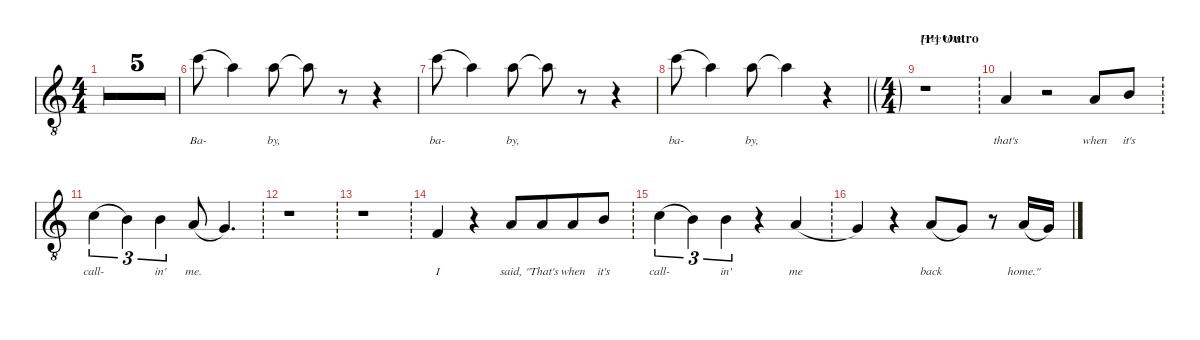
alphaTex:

\hideDynamics
\bracketExtendMode nobrackets
\singleTrackTrackNamePolicy hidden
\multiTrackTrackNamePolicy hidden
\firstSystemTrackNameMode fullname
\firstSystemTrackNameOrientation horizontal
\otherSystemsTrackNameOrientation horizontal
\track ("Vocal" "Voc.") {multiBarRest instrument voiceoohs}
\staff {score}
\tuning (E4 B3 G3 D3 A2 E2)
\ts (4 4)
\tempo 134
\clef g2
\ottava 8vb
\ks aminor
r.1{dy mf} |
r.1 |
r.1 |
r.1 |
r.1 |
8.1.8{lyrics (0 "Ba-") lyrics (1 "") lyrics (2 "") lyrics (3 "") lyrics (4 "") legatoorigin} 5.1.4 5.1.8{lyrics (0 "by,") lyrics (1 "") lyrics (2 "") lyrics (3 "") lyrics (4 "")} 5.1{t}.8 r.8 r.4 |
8.1.8{lyrics (0 "ba-") lyrics (1 "") lyrics (2 "") lyrics (3 "") lyrics (4 "") legatoorigin} 5.1.4 5.1.8{lyrics (0 "by,") lyrics (1 "") lyrics (2 "") lyrics (3 "") lyrics (4 "")} 5.1{t}.8 r.8 r.4 |
8.1.8{lyrics (0 "ba-") lyrics (1 "") lyrics (2 "") lyrics (3 "") lyrics (4 "") legatoorigin} 5.1.4 5.1.8{lyrics (0 "by,") lyrics (1 "") lyrics (2 "") lyrics (3 "") lyrics (4 "")} 5.1{t}.4 r.4 |
\ft
\section ("P" "Outro")
r.1 |
\ft
2.3.4{lyrics (0 "that's") lyrics (1 "") lyrics (2 "") lyrics (3 "") lyrics (4 "")} r.2 2.3.8{lyrics (0 "when") lyrics (1 "") lyrics (2 "") lyrics (3 "") lyrics (4 "")} 0.2.8{lyrics (0 "it's") lyrics (1 "") lyrics (2 "") lyrics (3 "") lyrics (4 "")} |
\ft
1.2.4{tu (3 2) lyrics (0 "call-") lyrics (1 "") lyrics (2 "") lyrics (3 "") lyrics (4 "") legatoorigin} 0.2.4{tu (3 2)} 0.2.4{tu (3 2) lyrics (0 "in'") lyrics (1 "") lyrics (2 "") lyrics (3 "") lyrics (4 "")} 2.3.8{lyrics (0 "me.") lyrics (1 "") lyrics (2 "") lyrics (3 "") lyrics (4 "") legatoorigin} 0.3.4{d} |
\ft
r.1 |
\ft
r.1 |
\ft
3.4.4{lyrics (0 "I") lyrics (1 "") lyrics (2 "") lyrics (3 "") lyrics (4 "")} r.4 2.3.8{lyrics (0 "said,") lyrics (1 "") lyrics (2 "") lyrics (3 "") lyrics (4 "") beam merge} 2.3.8{lyrics (0 "\"That's") lyrics (1 "") lyrics (2 "") lyrics (3 "") lyrics (4 "") beam merge} 2.3.8{lyrics (0 "when") lyrics (1 "") lyrics (2 "") lyrics (3 "") lyrics (4 "") beam merge} 0.2.8{lyrics (0 "it's") lyrics (1 "") lyrics (2 "") lyrics (3 "") lyrics (4 "")} |
\ft
1.2.4{tu (3 2) lyrics (0 "call-") lyrics (1 "") lyrics (2 "") lyrics (3 "") lyrics (4 "") legatoorigin} 0.2.4{tu (3 2)} 0.2.4{tu (3 2) lyrics (0 "in'") lyrics (1 "") lyrics (2 "") lyrics (3 "") lyrics (4 "")} r.4 2.3.4{lyrics (0 "me") lyrics (1 "") lyrics (2 "") lyrics (3 "") lyrics (4 "") legatoorigin} |
\ft
0.3.4 r.4 2.3.8{lyrics (0 "back") lyrics (1 "") lyrics (2 "") lyrics (3 "") lyrics (4 "") legatoorigin} 0.3.8 r.8 2.3.16{lyrics (0 "home.\"") lyrics (1 "") lyrics (2 "") lyrics (3 "") lyrics (4 "") legatoorigin} 0.3.16{legatoorigin}
